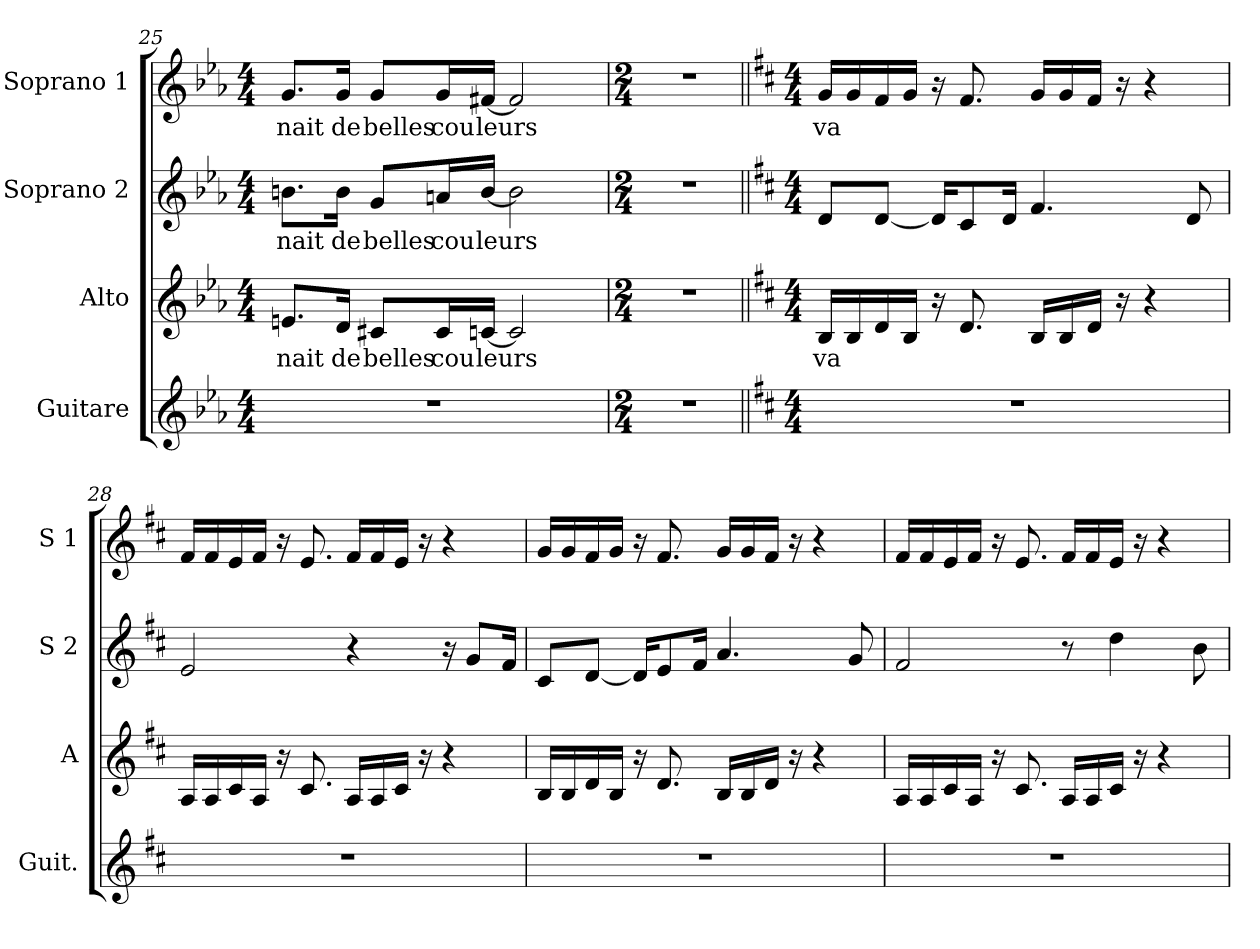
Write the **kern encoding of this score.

**kern	**kern	**text	**kern	**text	**kern	**text
*part4	*part3	*part3	*part2	*part2	*part1	*part1
*staff4	*staff3	*staff3	*staff2	*staff2	*staff1	*staff1
*I"Guitare	*I"Alto	*	*I"Soprano 2	*	*I"Soprano 1	*
*I'Guit.	*I'A	*	*I'S 2	*	*I'S 1	*
!!LO:LB:g=z
*clefG2	*clefG2	*	*clefG2	*	*clefG2	*
*ITrd7c12	*	*	*	*	*	*
*k[b-e-a-]	*k[b-e-a-]	*	*k[b-e-a-]	*	*k[b-e-a-]	*
*E-:	*E-:	*	*E-:	*	*E-:	*
*M4/4	*M4/4	*	*M4/4	*	*M4/4	*
=25	=25	=25	=25	=25	=25	=25
!	!	!LO:LY:b	!	!	!	!
!	!	!	!	!LO:LY:b	!	!
!	!	!	!	!	!	!LO:LY:b
1r	8.en/L	nait	8.bn\L	nait	8.g/L	nait
!	!	!LO:LY:b	!	!	!	!
!	!	!	!	!LO:LY:b	!	!
!	!	!	!	!	!	!LO:LY:b
.	16d/Jk	de	16b\Jk	de	16g/Jk	de
!	!	!LO:LY:b	!	!	!	!
!	!	!	!	!LO:LY:b	!	!
!	!	!	!	!	!	!LO:LY:b
.	8c#X/L	belles	8g/L	belles	8g/L	belles
!	!	!LO:LY:b	!	!	!	!
!	!	!	!	!LO:LY:b	!	!
!	!	!	!	!	!	!LO:LY:b
.	16c#/L	cou	16an/L	cou	16g/L	cou
!	!	!LO:LY:b	!	!	!	!
!	!	!	!	!LO:LY:b	!	!
!	!	!	!	!	!	!LO:LY:b
.	[<16cn/JJ	leurs	[<16b/JJ	leurs	[<16f#X/JJ	leurs
.	2c/]	.	2b\]	.	2f#/]	.
=26	=26	=26	=26	=26	=26	=26
*M2/4	*M2/4	*	*M2/4	*	*M2/4	*
2r	2r	.	2r	.	2r	.
=27||	=27||	=27||	=27||	=27||	=27||	=27||
*k[f#c#]	*k[f#c#]	*	*k[f#c#]	*	*k[f#c#]	*
*D:	*D:	*	*D:	*	*D:	*
*M4/4	*M4/4	*	*M4/4	*	*M4/4	*
!	!	!LO:LY:b	!	!	!	!
!	!	!	!	!	!	!LO:LY:b
1r	16B/LL	va	8d/L	.	16g/LL	va
.	16B/	.	.	.	16g/	.
.	16d/	.	[8d/J	.	16f#/	.
.	16B/JJ	.	.	.	16g/JJ	.
.	16r	.	16d/KL]	.	16r	.
.	8.d/	.	8c#/	.	8.f#/	.
.	.	.	16d/Jk	.	.	.
.	16B/LL	.	4.f#/	.	16g/LL	.
.	16B/	.	.	.	16g/	.
.	16d/JJ	.	.	.	16f#/JJ	.
.	16r	.	.	.	16r	.
.	4r	.	.	.	4r	.
.	.	.	8d/	.	.	.
!!LO:PB:g=z
=28	=28	=28	=28	=28	=28	=28
1r	16A/LL	.	2e/	.	16f#/LL	.
.	16A/	.	.	.	16f#/	.
.	16c#/	.	.	.	16e/	.
.	16A/JJ	.	.	.	16f#/JJ	.
.	16r	.	.	.	16r	.
.	8.c#/	.	.	.	8.e/	.
.	16A/LL	.	4r	.	16f#/LL	.
.	16A/	.	.	.	16f#/	.
.	16c#/JJ	.	.	.	16e/JJ	.
.	16r	.	.	.	16r	.
.	4r	.	16r	.	4r	.
.	.	.	8g/L	.	.	.
.	.	.	16f#/Jk	.	.	.
=29	=29	=29	=29	=29	=29	=29
1r	16B/LL	.	8c#/L	.	16g/LL	.
.	16B/	.	.	.	16g/	.
.	16d/	.	[8d/J	.	16f#/	.
.	16B/JJ	.	.	.	16g/JJ	.
.	16r	.	16d/KL]	.	16r	.
.	8.d/	.	8e/	.	8.f#/	.
.	.	.	16f#/Jk	.	.	.
.	16B/LL	.	4.a/	.	16g/LL	.
.	16B/	.	.	.	16g/	.
.	16d/JJ	.	.	.	16f#/JJ	.
.	16r	.	.	.	16r	.
.	4r	.	.	.	4r	.
.	.	.	8g/	.	.	.
=30	=30	=30	=30	=30	=30	=30
1r	16A/LL	.	2f#/	.	16f#/LL	.
.	16A/	.	.	.	16f#/	.
.	16c#/	.	.	.	16e/	.
.	16A/JJ	.	.	.	16f#/JJ	.
.	16r	.	.	.	16r	.
.	8.c#/	.	.	.	8.e/	.
.	16A/LL	.	8r	.	16f#/LL	.
.	16A/	.	.	.	16f#/	.
.	16c#/JJ	.	4dd\	.	16e/JJ	.
.	16r	.	.	.	16r	.
.	4r	.	.	.	4r	.
.	.	.	8b\	.	.	.
=	=	=	=	=	=	=
*-	*-	*-	*-	*-	*-	*-
